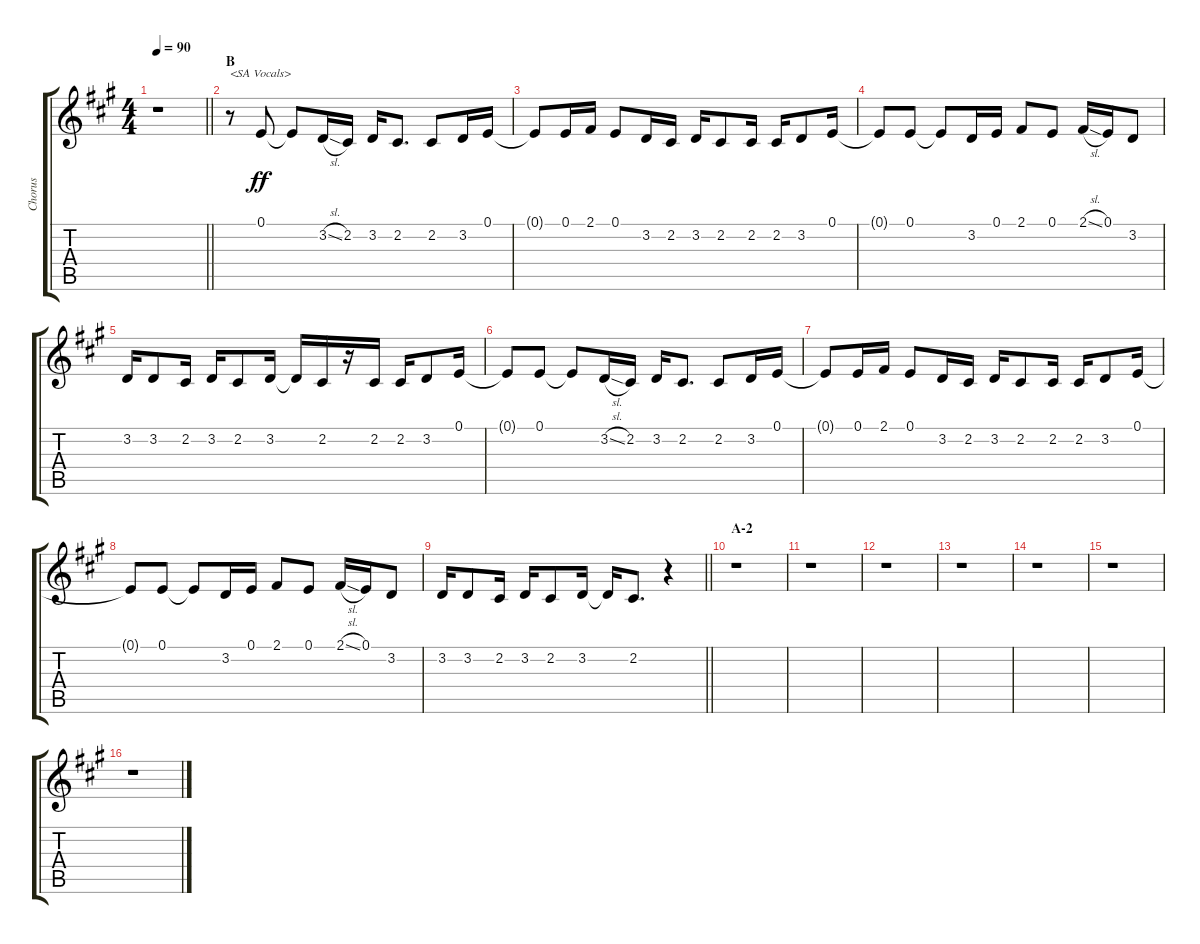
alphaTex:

\track ("Chorus" "Chorus") {instrument voiceoohs}
\staff {score tabs}
\tuning (E4 B3 G3 D3 A2 E2) {hide}
\ts (4 4)
\tempo 90
\clef g2
\barLineRight lightlight
\ks a
r.1{dy ff} |
\section ("" "B")
r.8{txt "<SA Vocals>"} 0.1.8 0.1{t}.8 3.2{sl}.16 2.2.16 3.2.16 2.2.8{d} 2.2.8 3.2.16 0.1.16 |
0.1{t}.8 0.1.16 2.1.16 0.1.8 3.2.16 2.2.16 3.2.16 2.2.8 2.2.16 2.2.16 3.2.8 0.1.16 |
0.1{t}.8 0.1.8 0.1{t}.8 3.2.16 0.1.16 2.1.8 0.1.8 2.1{sl}.16 0.1.16 3.2.8 |
3.2.16 3.2.8 2.2.16 3.2.16 2.2.8 3.2.16 3.2{t}.16 2.2.16 r.16 2.2.16 2.2.16 3.2.8 0.1.16 |
0.1{t}.8 0.1.8 0.1{t}.8 3.2{sl}.16 2.2.16 3.2.16 2.2.8{d} 2.2.8 3.2.16 0.1.16 |
0.1{t}.8 0.1.16 2.1.16 0.1.8 3.2.16 2.2.16 3.2.16 2.2.8 2.2.16 2.2.16 3.2.8 0.1.16 |
0.1{t}.8 0.1.8 0.1{t}.8 3.2.16 0.1.16 2.1.8 0.1.8 2.1{sl}.16 0.1.16 3.2.8 |
\barLineRight lightlight
3.2.16 3.2.8 2.2.16 3.2.16 2.2.8 3.2.16 3.2{t}.16 2.2.8{d} r.4 |
\section ("" "A-2")
r.1 |
r.1 |
r.1 |
r.1 |
r.1 |
r.1 |
r.1
